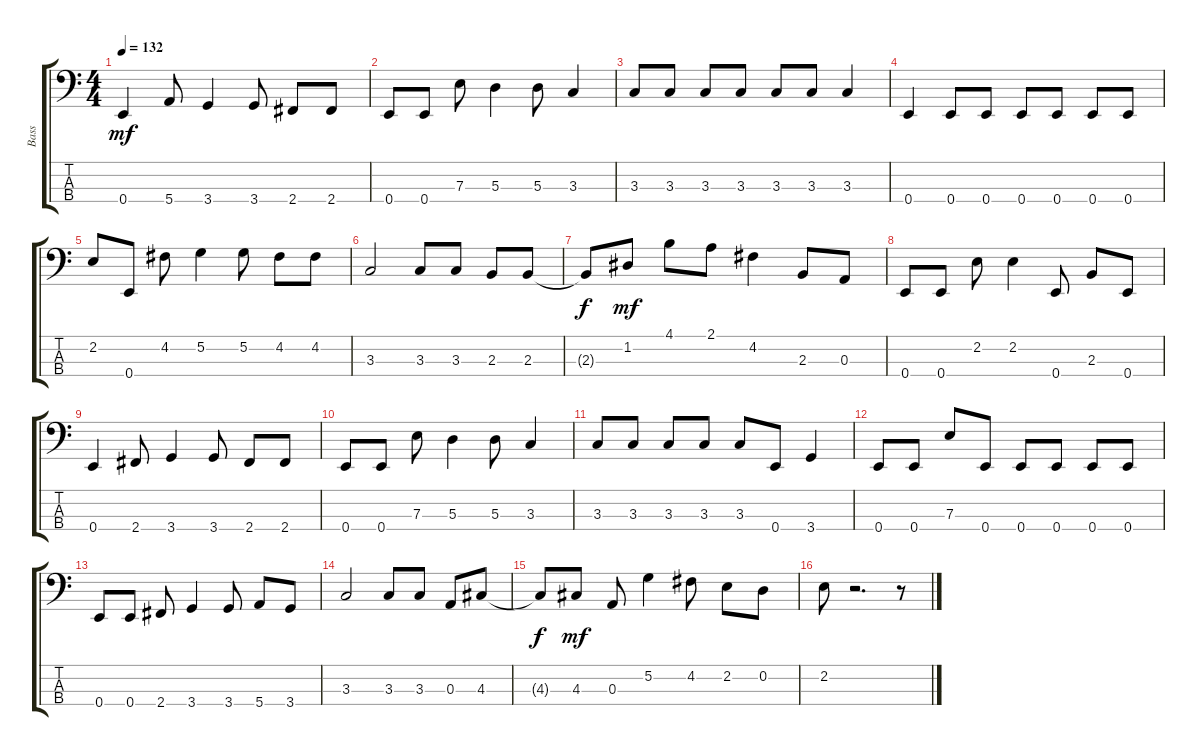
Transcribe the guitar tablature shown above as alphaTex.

\track ("Bass" "Bass") {instrument electricbassfinger}
\staff {score tabs}
\tuning (G2 D2 A1 E1) {hide}
\ts (4 4)
\tempo 132
\clef f4
\ks c
0.4.4{dy mf} 5.4.8 3.4.4 3.4.8 2.4.8 2.4.8 |
0.4.8 0.4.8 7.3.8 5.3.4 5.3.8 3.3.4 |
3.3.8 3.3.8 3.3.8 3.3.8 3.3.8 3.3.8 3.3.4 |
0.4.4 0.4.8 0.4.8 0.4.8 0.4.8 0.4.8 0.4.8 |
2.2.8 0.4.8 4.2.8 5.2.4 5.2.8 4.2.8 4.2.8 |
3.3.2 3.3.8 3.3.8 2.3.8 2.3.8 |
2.3{t}.8{dy f} 1.2.8{dy mf} 4.1.8 2.1.8 4.2.4 2.3.8 0.3.8 |
0.4.8 0.4.8 2.2.8 2.2.4 0.4.8 2.3.8 0.4.8 |
0.4.4 2.4.8 3.4.4 3.4.8 2.4.8 2.4.8 |
0.4.8 0.4.8 7.3.8 5.3.4 5.3.8 3.3.4 |
3.3.8 3.3.8 3.3.8 3.3.8 3.3.8 0.4.8 3.4.4 |
0.4.8 0.4.8 7.3.8 0.4.8 0.4.8 0.4.8 0.4.8 0.4.8 |
0.4.8 0.4.8 2.4.8 3.4.4 3.4.8 5.4.8 3.4.8 |
3.3.2 3.3.8 3.3.8 0.3.8 4.3.8 |
4.3{t}.8{dy f} 4.3.8{dy mf} 0.3.8 5.2.4 4.2.8 2.2.8 0.2.8 |
2.2.8 r.2{d} r.8
